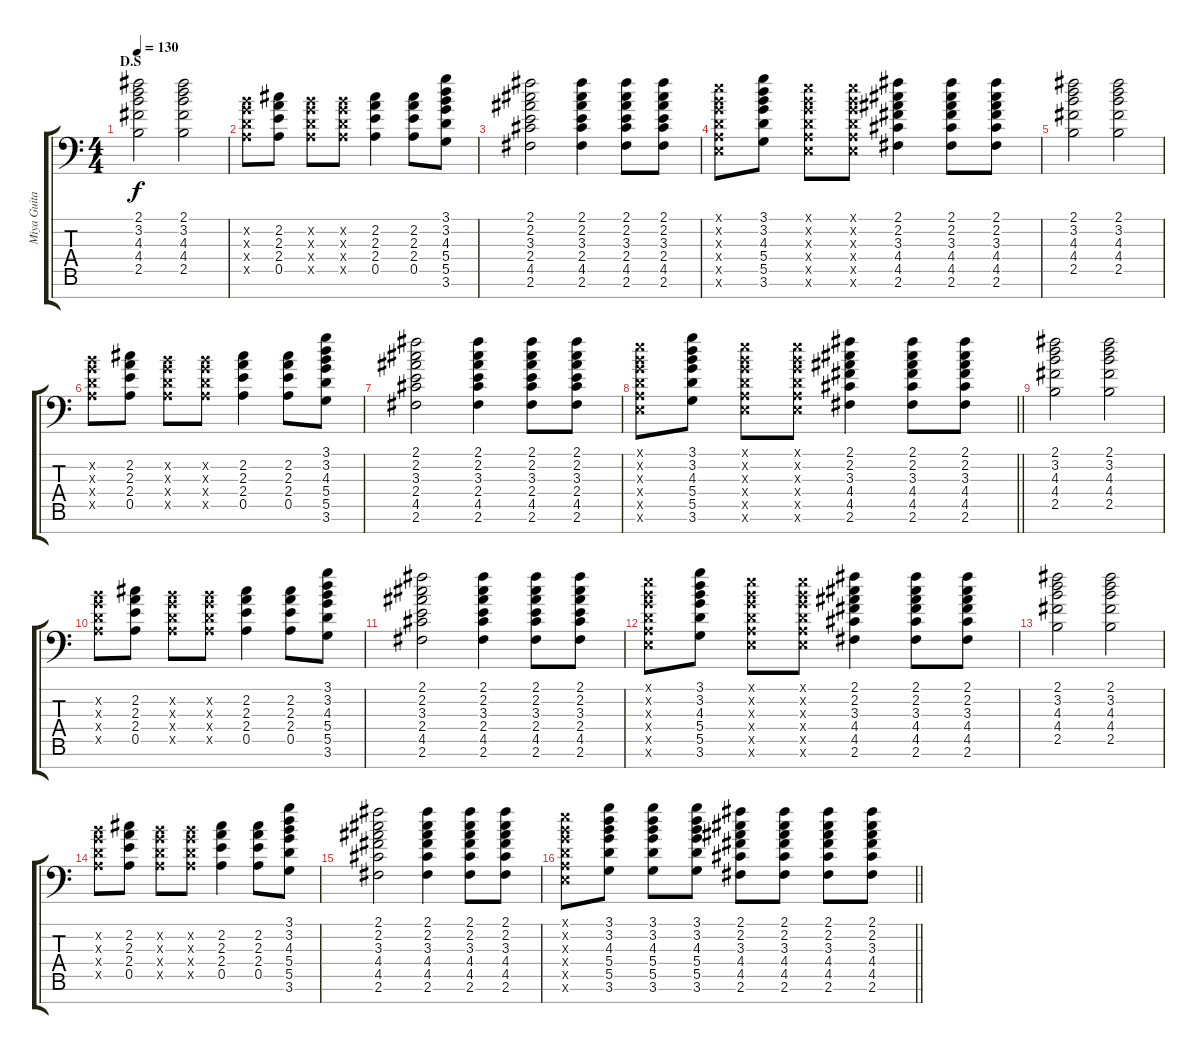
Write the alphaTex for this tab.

\track ("Miya Guitar II" "Miya Guita") {instrument distortionguitar}
\staff {score tabs}
\tuning (E4 B3 G3 D3 A2 E2 C-1) {hide}
\ts (4 4)
\section ("" "D.S")
\tempo 130
\clef f4
\ks c
(2.1 3.2 4.3 4.4 2.5).2{dy f} (2.1 3.2 4.3 4.4 2.5).2 |
(0.2{x} 0.3{x} 0.4{x} 0.5{x}).8 (2.2 2.3 2.4 0.5).8 (0.2{x} 0.3{x} 0.4{x} 0.5{x}).8 (0.2{x} 0.3{x} 0.4{x} 0.5{x}).8 (2.2 2.3 2.4 0.5).4 (2.2 2.3 2.4 0.5).8 (3.1 3.2 4.3 5.4 5.5 3.6).8 |
(2.1 2.2 3.3 2.4 4.5 2.6).2 (2.1 2.2 3.3 2.4 4.5 2.6).4 (2.1 2.2 3.3 2.4 4.5 2.6).8 (2.1 2.2 3.3 2.4 4.5 2.6).8 |
(0.1{x} 0.2{x} 0.3{x} 0.4{x} 0.5{x} 0.6{x}).8 (3.1 3.2 4.3 5.4 5.5 3.6).8 (0.1{x} 0.2{x} 0.3{x} 0.4{x} 0.5{x} 0.6{x}).8 (0.1{x} 0.2{x} 0.3{x} 0.4{x} 0.5{x} 0.6{x}).8 (2.1 2.2 3.3 4.4 4.5 2.6).4 (2.1 2.2 3.3 4.4 4.5 2.6).8 (2.1 2.2 3.3 4.4 4.5 2.6).8 |
(2.1 3.2 4.3 4.4 2.5).2 (2.1 3.2 4.3 4.4 2.5).2 |
(0.2{x} 0.3{x} 0.4{x} 0.5{x}).8 (2.2 2.3 2.4 0.5).8 (0.2{x} 0.3{x} 0.4{x} 0.5{x}).8 (0.2{x} 0.3{x} 0.4{x} 0.5{x}).8 (2.2 2.3 2.4 0.5).4 (2.2 2.3 2.4 0.5).8 (3.1 3.2 4.3 5.4 5.5 3.6).8 |
(2.1 2.2 3.3 2.4 4.5 2.6).2 (2.1 2.2 3.3 2.4 4.5 2.6).4 (2.1 2.2 3.3 2.4 4.5 2.6).8 (2.1 2.2 3.3 2.4 4.5 2.6).8 |
\barLineRight lightlight
(0.1{x} 0.2{x} 0.3{x} 0.4{x} 0.5{x} 0.6{x}).8 (3.1 3.2 4.3 5.4 5.5 3.6).8 (0.1{x} 0.2{x} 0.3{x} 0.4{x} 0.5{x} 0.6{x}).8 (0.1{x} 0.2{x} 0.3{x} 0.4{x} 0.5{x} 0.6{x}).8 (2.1 2.2 3.3 4.4 4.5 2.6).4 (2.1 2.2 3.3 4.4 4.5 2.6).8 (2.1 2.2 3.3 4.4 4.5 2.6).8 |
(2.1 3.2 4.3 4.4 2.5).2 (2.1 3.2 4.3 4.4 2.5).2 |
(0.2{x} 0.3{x} 0.4{x} 0.5{x}).8 (2.2 2.3 2.4 0.5).8 (0.2{x} 0.3{x} 0.4{x} 0.5{x}).8 (0.2{x} 0.3{x} 0.4{x} 0.5{x}).8 (2.2 2.3 2.4 0.5).4 (2.2 2.3 2.4 0.5).8 (3.1 3.2 4.3 5.4 5.5 3.6).8 |
(2.1 2.2 3.3 2.4 4.5 2.6).2 (2.1 2.2 3.3 2.4 4.5 2.6).4 (2.1 2.2 3.3 2.4 4.5 2.6).8 (2.1 2.2 3.3 2.4 4.5 2.6).8 |
(0.1{x} 0.2{x} 0.3{x} 0.4{x} 0.5{x} 0.6{x}).8 (3.1 3.2 4.3 5.4 5.5 3.6).8 (0.1{x} 0.2{x} 0.3{x} 0.4{x} 0.5{x} 0.6{x}).8 (0.1{x} 0.2{x} 0.3{x} 0.4{x} 0.5{x} 0.6{x}).8 (2.1 2.2 3.3 4.4 4.5 2.6).4 (2.1 2.2 3.3 4.4 4.5 2.6).8 (2.1 2.2 3.3 4.4 4.5 2.6).8 |
(2.1 3.2 4.3 4.4 2.5).2 (2.1 3.2 4.3 4.4 2.5).2 |
(0.2{x} 0.3{x} 0.4{x} 0.5{x}).8 (2.2 2.3 2.4 0.5).8 (0.2{x} 0.3{x} 0.4{x} 0.5{x}).8 (0.2{x} 0.3{x} 0.4{x} 0.5{x}).8 (2.2 2.3 2.4 0.5).4 (2.2 2.3 2.4 0.5).8 (3.1 3.2 4.3 5.4 5.5 3.6).8 |
(2.1 2.2 3.3 4.4 4.5 2.6).2 (2.1 2.2 3.3 4.4 4.5 2.6).4 (2.1 2.2 3.3 4.4 4.5 2.6).8 (2.1 2.2 3.3 4.4 4.5 2.6).8 |
\barLineRight lightlight
(0.1{x} 0.2{x} 0.3{x} 0.4{x} 0.5{x} 0.6{x}).8 (3.1 3.2 4.3 5.4 5.5 3.6).8 (3.1 3.2 4.3 5.4 5.5 3.6).8 (3.1 3.2 4.3 5.4 5.5 3.6).8 (2.1 2.2 3.3 4.4 4.5 2.6).8 (2.1 2.2 3.3 4.4 4.5 2.6).8 (2.1 2.2 3.3 4.4 4.5 2.6).8 (2.1 2.2 3.3 4.4 4.5 2.6).8
